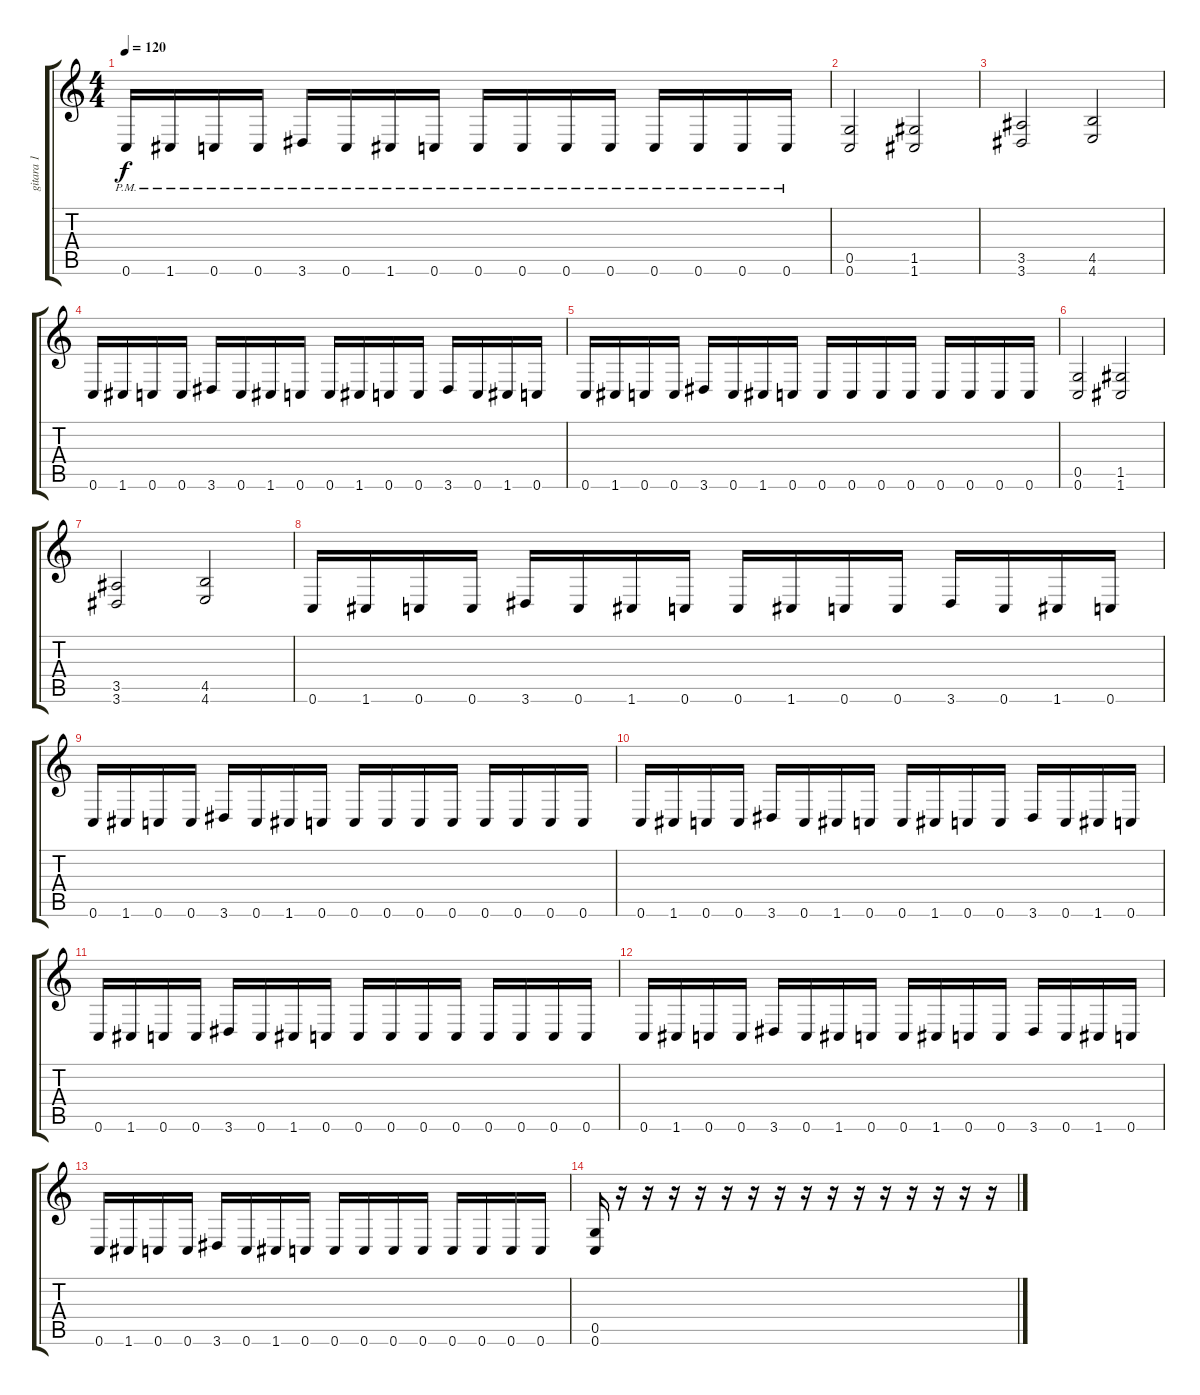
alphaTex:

\track ("gitara 1" "gitara 1") {instrument distortionguitar}
\staff {score tabs}
\tuning (D4 A3 F3 C3 G2 C2) {hide}
\ts (4 4)
\tempo 120
\clef g2
\ks c
0.6{pm}.16{dy f} 1.6{pm}.16 0.6{pm}.16 0.6{pm}.16 3.6{pm}.16 0.6{pm}.16 1.6{pm}.16 0.6{pm}.16 0.6{pm}.16 0.6{pm}.16 0.6{pm}.16 0.6{pm}.16 0.6{pm}.16 0.6{pm}.16 0.6{pm}.16 0.6{pm}.16 |
(0.5 0.6).2 (1.5 1.6).2 |
(3.5 3.6).2 (4.5 4.6).2 |
0.6.16 1.6.16 0.6.16 0.6.16 3.6.16 0.6.16 1.6.16 0.6.16 0.6.16 1.6.16 0.6.16 0.6.16 3.6.16 0.6.16 1.6.16 0.6.16 |
0.6.16 1.6.16 0.6.16 0.6.16 3.6.16 0.6.16 1.6.16 0.6.16 0.6.16 0.6.16 0.6.16 0.6.16 0.6.16 0.6.16 0.6.16 0.6.16 |
(0.5 0.6).2 (1.5 1.6).2 |
(3.5 3.6).2 (4.5 4.6).2 |
0.6.16 1.6.16 0.6.16 0.6.16 3.6.16 0.6.16 1.6.16 0.6.16 0.6.16 1.6.16 0.6.16 0.6.16 3.6.16 0.6.16 1.6.16 0.6.16 |
0.6.16 1.6.16 0.6.16 0.6.16 3.6.16 0.6.16 1.6.16 0.6.16 0.6.16 0.6.16 0.6.16 0.6.16 0.6.16 0.6.16 0.6.16 0.6.16 |
0.6.16 1.6.16 0.6.16 0.6.16 3.6.16 0.6.16 1.6.16 0.6.16 0.6.16 1.6.16 0.6.16 0.6.16 3.6.16 0.6.16 1.6.16 0.6.16 |
0.6.16 1.6.16 0.6.16 0.6.16 3.6.16 0.6.16 1.6.16 0.6.16 0.6.16 0.6.16 0.6.16 0.6.16 0.6.16 0.6.16 0.6.16 0.6.16 |
0.6.16 1.6.16 0.6.16 0.6.16 3.6.16 0.6.16 1.6.16 0.6.16 0.6.16 1.6.16 0.6.16 0.6.16 3.6.16 0.6.16 1.6.16 0.6.16 |
0.6.16 1.6.16 0.6.16 0.6.16 3.6.16 0.6.16 1.6.16 0.6.16 0.6.16 0.6.16 0.6.16 0.6.16 0.6.16 0.6.16 0.6.16 0.6.16 |
(0.5 0.6).16 r.16 r.16 r.16 r.16 r.16 r.16 r.16 r.16 r.16 r.16 r.16 r.16 r.16 r.16 r.16
